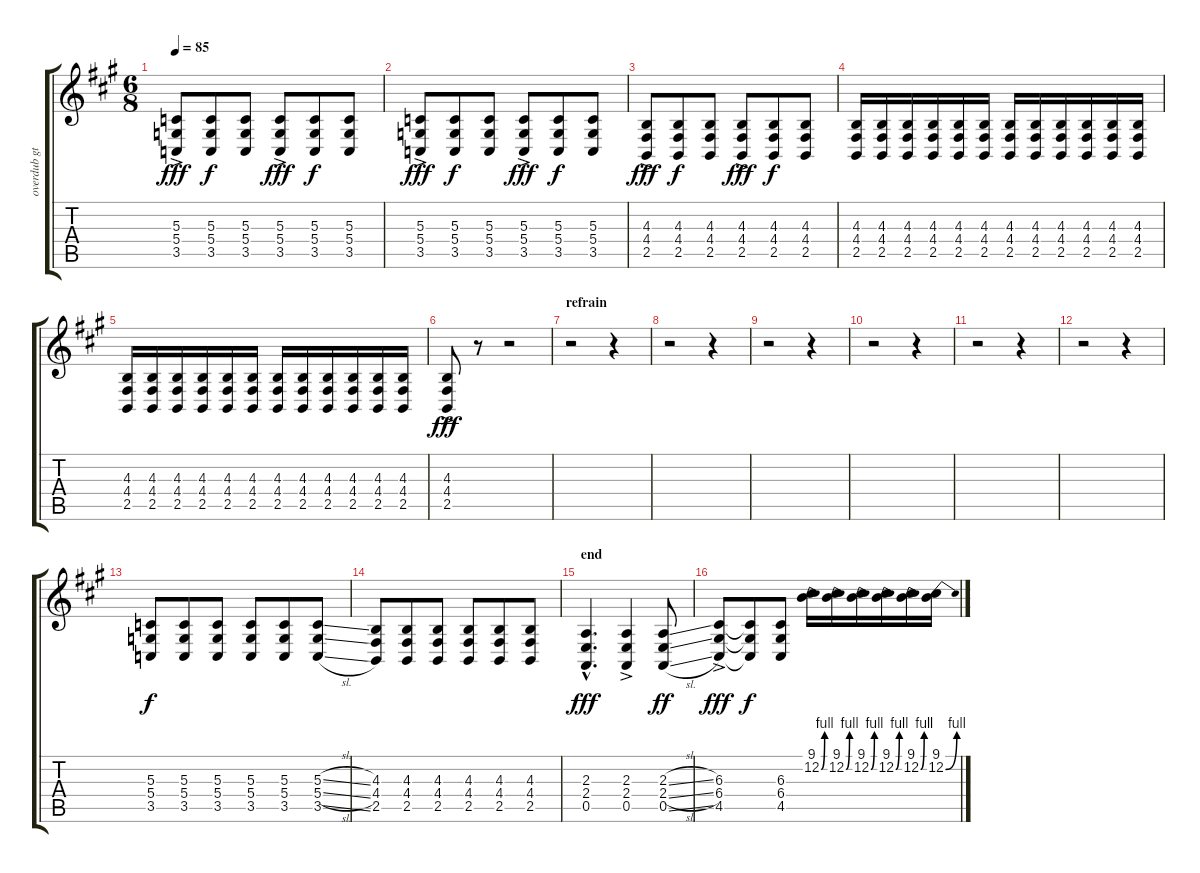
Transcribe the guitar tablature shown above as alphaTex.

\track ("overdub gtr I" "overdub gt") {instrument lead5charang}
\staff {score tabs}
\tuning (E4 B3 G3 D3 A2 E2) {hide}
\ts (6 8)
\tempo 85
\clef g2
\ks f#minor
(5.3{ac} 5.4{ac} 3.5{ac}).8{dy fff} (5.3 5.4 3.5).8{dy f} (5.3 5.4 3.5).8 (5.3{ac} 5.4{ac} 3.5{ac}).8{dy fff} (5.3 5.4 3.5).8{dy f} (5.3 5.4 3.5).8 |
(5.3{ac} 5.4{ac} 3.5{ac}).8{dy fff} (5.3 5.4 3.5).8{dy f} (5.3 5.4 3.5).8 (5.3{ac} 5.4{ac} 3.5{ac}).8{dy fff} (5.3 5.4 3.5).8{dy f} (5.3 5.4 3.5).8 |
(4.3{ac} 4.4{ac} 2.5{ac}).8{dy fff} (4.3 4.4 2.5).8{dy f} (4.3 4.4 2.5).8 (4.3{ac} 4.4{ac} 2.5{ac}).8{dy fff} (4.3 4.4 2.5).8{dy f} (4.3 4.4 2.5).8 |
(4.3 4.4 2.5).16 (4.3 4.4 2.5).16 (4.3 4.4 2.5).16 (4.3 4.4 2.5).16 (4.3 4.4 2.5).16 (4.3 4.4 2.5).16 (4.3 4.4 2.5).16 (4.3 4.4 2.5).16 (4.3 4.4 2.5).16 (4.3 4.4 2.5).16 (4.3 4.4 2.5).16 (4.3 4.4 2.5).16 |
(4.3 4.4 2.5).16 (4.3 4.4 2.5).16 (4.3 4.4 2.5).16 (4.3 4.4 2.5).16 (4.3 4.4 2.5).16 (4.3 4.4 2.5).16 (4.3 4.4 2.5).16 (4.3 4.4 2.5).16 (4.3 4.4 2.5).16 (4.3 4.4 2.5).16 (4.3 4.4 2.5).16 (4.3 4.4 2.5).16 |
(4.3{ac} 4.4{ac} 2.5{ac}).8{dy fff} r.8 r.2 |
\section ("" "refrain")
r.2 r.4 |
r.2 r.4 |
r.2 r.4 |
r.2 r.4 |
r.2 r.4 |
r.2 r.4 |
(5.3 5.4 3.5).8{dy f} (5.3 5.4 3.5).8 (5.3 5.4 3.5).8 (5.3 5.4 3.5).8 (5.3 5.4 3.5).8 (5.3{sl} 5.4{sl} 3.5{sl}).8 |
(4.3 4.4 2.5).8 (4.3 4.4 2.5).8 (4.3 4.4 2.5).8 (4.3 4.4 2.5).8 (4.3 4.4 2.5).8 (4.3 4.4 2.5).8 |
\section ("" "end")
(2.3{hac} 2.4{hac} 0.5{hac}).4{d dy fff instrument lead5charang} (2.3{ac} 2.4{ac} 0.5{ac}).4 (2.3{sl} 2.4{sl} 0.5{sl}).8{dy ff} |
(6.3{ac} 6.4{ac} 4.5{ac}).8{dy fff} (6.3{t} 6.4{t} 4.5{t}).8{dy f} (6.3 6.4 4.5).8 (9.1 12.2{be (bend 0 0 60 4)}).16 (9.1 12.2{be (bend 0 0 60 4)}).16 (9.1 12.2{be (bend 0 0 60 4)}).16 (9.1 12.2{be (bend 0 0 60 4)}).16 (9.1 12.2{be (bend 0 0 60 4)}).16 (9.1 12.2{be (bend 0 0 60 4)}).16
